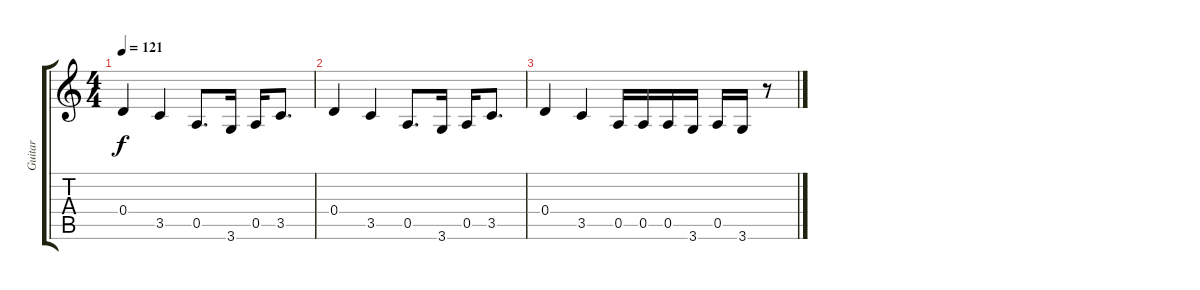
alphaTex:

\track ("Guitar" "Guitar") {instrument electricguitarclean}
\staff {score tabs}
\tuning (E4 B3 G3 D3 A2 E2) {hide}
\ts (4 4)
\tempo 121
\clef g2
\ks c
0.4.4{dy f} 3.5.4 0.5.8{d} 3.6.16 0.5.16 3.5.8{d} |
0.4.4 3.5.4 0.5.8{d} 3.6.16 0.5.16 3.5.8{d} |
0.4.4 3.5.4 0.5.16 0.5.16 0.5.16 3.6.16 0.5.16 3.6.16 r.8
